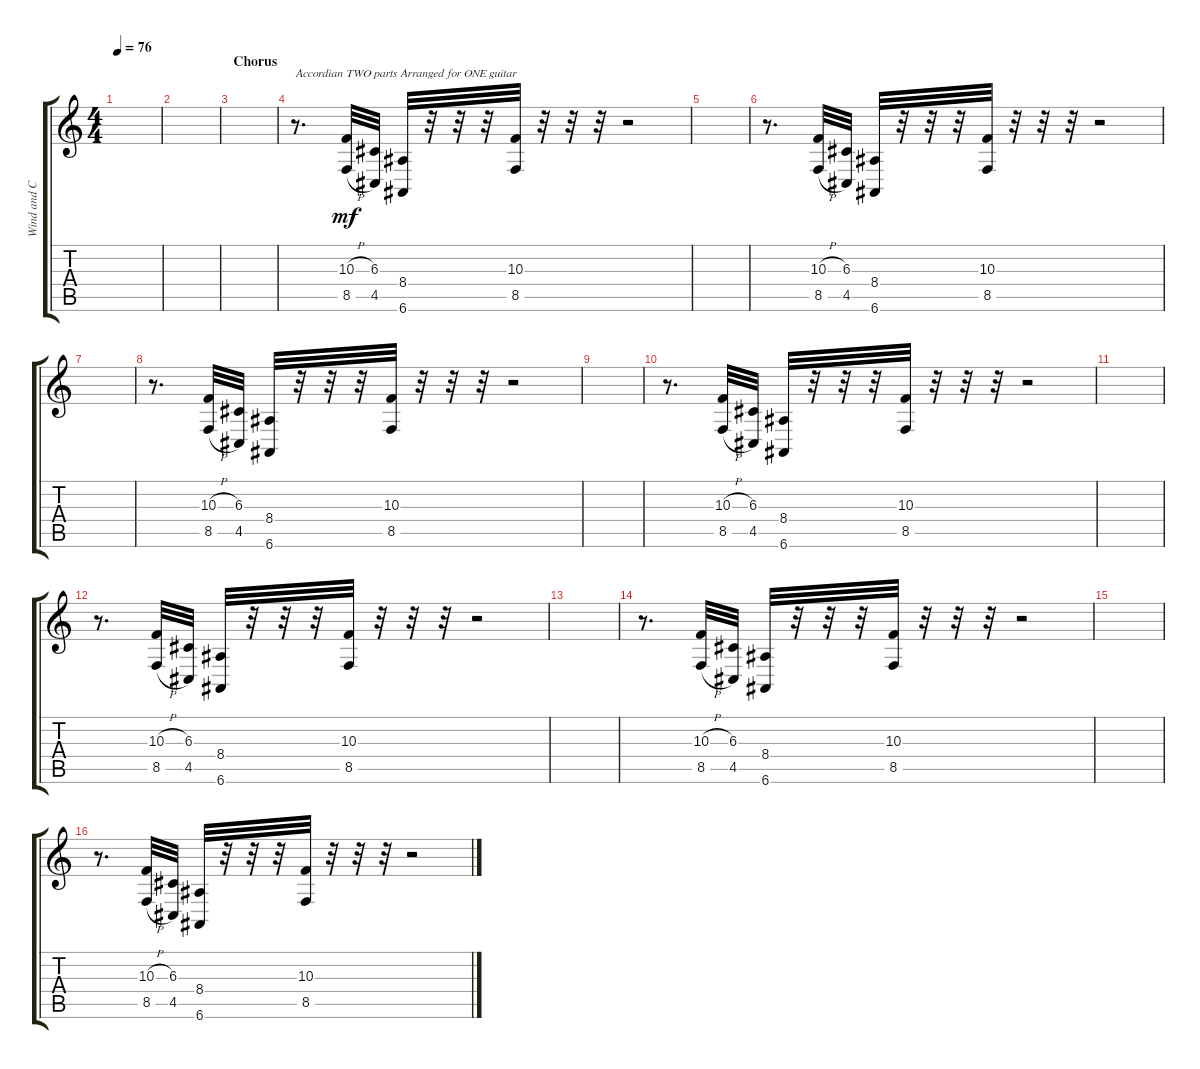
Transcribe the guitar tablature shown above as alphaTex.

\track ("Wind and Clean Guitar AND Accordian" "Wind and C") {instrument flute}
\staff {score tabs}
\tuning (E4 B3 G3 D3 A2 E2) {hide}
\ts (4 4)
\tempo 76
\clef g2
\ks c
|
|
\section ("" "Chorus")
|
r.8{d txt "Accordian TWO parts Arranged for ONE guitar"} (10.3{h} 8.5{h}).32{dy mf instrument accordion} (6.3 4.5).32 (8.4 6.6).32 r.32 r.32 r.32 (10.3 8.5).32 r.32 r.32 r.32 r.2 |
|
r.8{d} (10.3{h} 8.5{h}).32{instrument accordion} (6.3 4.5).32 (8.4 6.6).32 r.32 r.32 r.32 (10.3 8.5).32 r.32 r.32 r.32 r.2 |
|
r.8{d} (10.3{h} 8.5{h}).32{instrument accordion} (6.3 4.5).32 (8.4 6.6).32 r.32 r.32 r.32 (10.3 8.5).32 r.32 r.32 r.32 r.2 |
|
r.8{d} (10.3{h} 8.5{h}).32{instrument accordion} (6.3 4.5).32 (8.4 6.6).32 r.32 r.32 r.32 (10.3 8.5).32 r.32 r.32 r.32 r.2 |
|
r.8{d} (10.3{h} 8.5{h}).32{instrument accordion} (6.3 4.5).32 (8.4 6.6).32 r.32 r.32 r.32 (10.3 8.5).32 r.32 r.32 r.32 r.2 |
|
r.8{d} (10.3{h} 8.5{h}).32{instrument accordion} (6.3 4.5).32 (8.4 6.6).32 r.32 r.32 r.32 (10.3 8.5).32 r.32 r.32 r.32 r.2 |
|
r.8{d} (10.3{h} 8.5{h}).32{instrument accordion} (6.3 4.5).32 (8.4 6.6).32 r.32 r.32 r.32 (10.3 8.5).32 r.32 r.32 r.32 r.2
